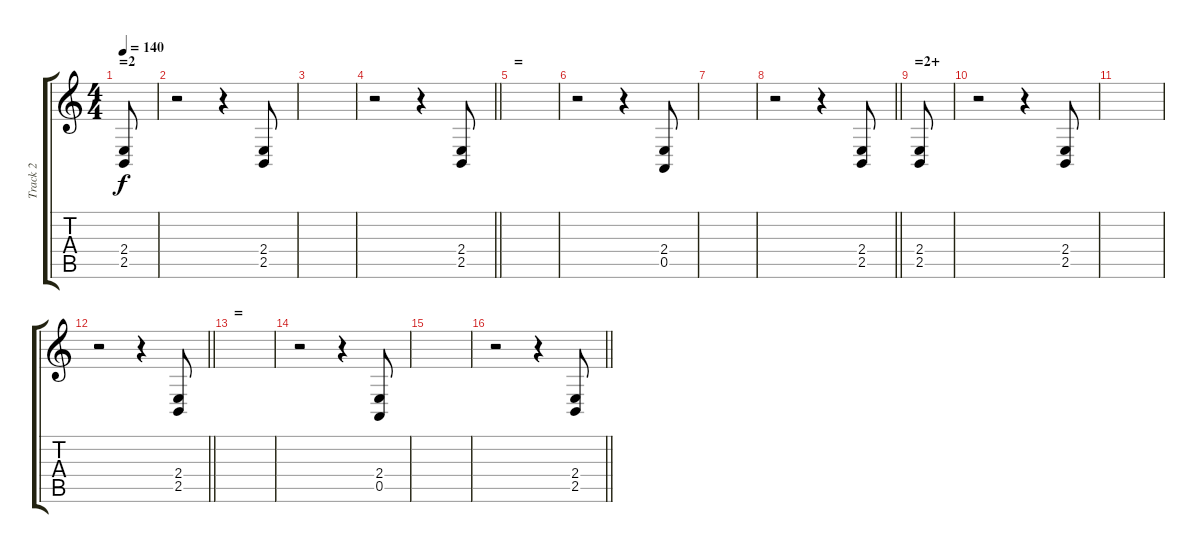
\track ("Track 2" "Track 2") {instrument lead2sawtooth}
\staff {score tabs}
\tuning (E4 B3 G3 D3 A2 E2) {hide}
\ts (4 4)
\section ("" "=2")
\tempo 140
\clef g2
\ks c
(2.4 2.5).8{dy f} |
r.2 r.4 (2.4 2.5).8 |
|
\barLineRight lightlight
r.2 r.4 (2.4 2.5).8 |
\section ("" "=")
|
r.2 r.4 (2.4 0.5).8 |
|
\barLineRight lightlight
r.2 r.4 (2.4 2.5).8 |
\section ("" "=2+")
(2.4 2.5).8 |
r.2 r.4 (2.4 2.5).8 |
|
\barLineRight lightlight
r.2 r.4 (2.4 2.5).8 |
\section ("" "=")
|
r.2 r.4 (2.4 0.5).8 |
|
\barLineRight lightlight
r.2 r.4 (2.4 2.5).8
